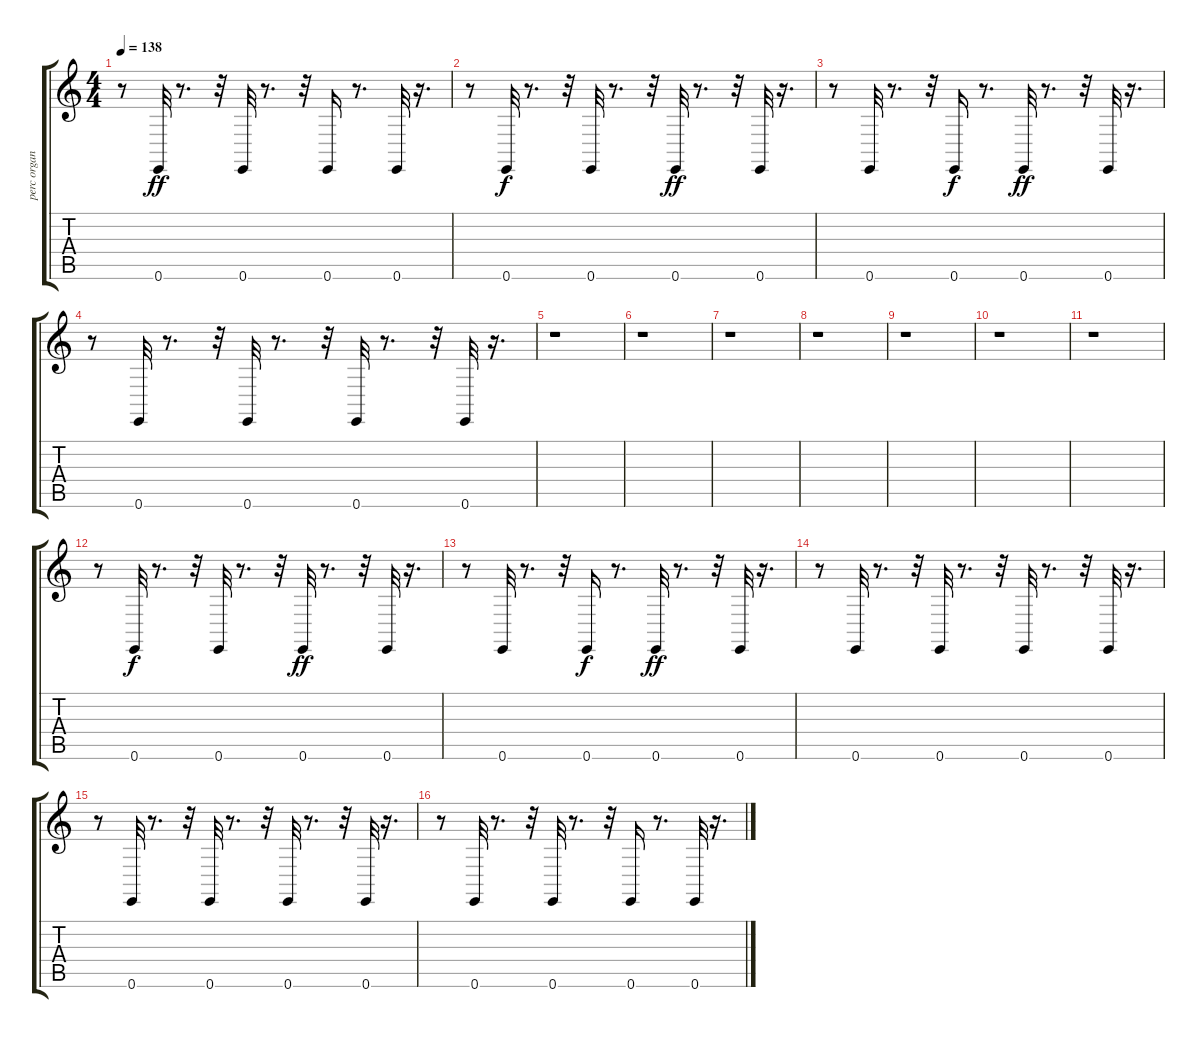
\track ("perc organ" "perc organ") {instrument percussiveorgan}
\staff {score tabs}
\tuning (E4 B3 G3 D3 A2 E2) {hide}
\ts (4 4)
\tempo 138
\clef g2
\ks c
r.8{dy ff} 0.6.32 r.8{d} r.32 0.6.32 r.8{d} r.32 0.6.16 r.8{d} 0.6.32 r.16{d} |
r.8 0.6.32{dy f} r.8{d} r.32 0.6.32 r.8{d} r.32 0.6.32{dy ff} r.8{d} r.32 0.6.32 r.16{d} |
r.8 0.6.32 r.8{d} r.32 0.6.16{dy f} r.8{d} 0.6.32{dy ff} r.8{d} r.32 0.6.32 r.16{d} |
r.8 0.6.32 r.8{d} r.32 0.6.32 r.8{d} r.32 0.6.32 r.8{d} r.32 0.6.32 r.16{d} |
r.1 |
r.1 |
r.1 |
r.1 |
r.1 |
r.1 |
r.1 |
r.8 0.6.32{dy f} r.8{d} r.32 0.6.32 r.8{d} r.32 0.6.32{dy ff} r.8{d} r.32 0.6.32 r.16{d} |
r.8 0.6.32 r.8{d} r.32 0.6.16{dy f} r.8{d} 0.6.32{dy ff} r.8{d} r.32 0.6.32 r.16{d} |
r.8 0.6.32 r.8{d} r.32 0.6.32 r.8{d} r.32 0.6.32 r.8{d} r.32 0.6.32 r.16{d} |
r.8 0.6.32 r.8{d} r.32 0.6.32 r.8{d} r.32 0.6.32 r.8{d} r.32 0.6.32 r.16{d} |
r.8 0.6.32 r.8{d} r.32 0.6.32 r.8{d} r.32 0.6.16 r.8{d} 0.6.32 r.16{d}
